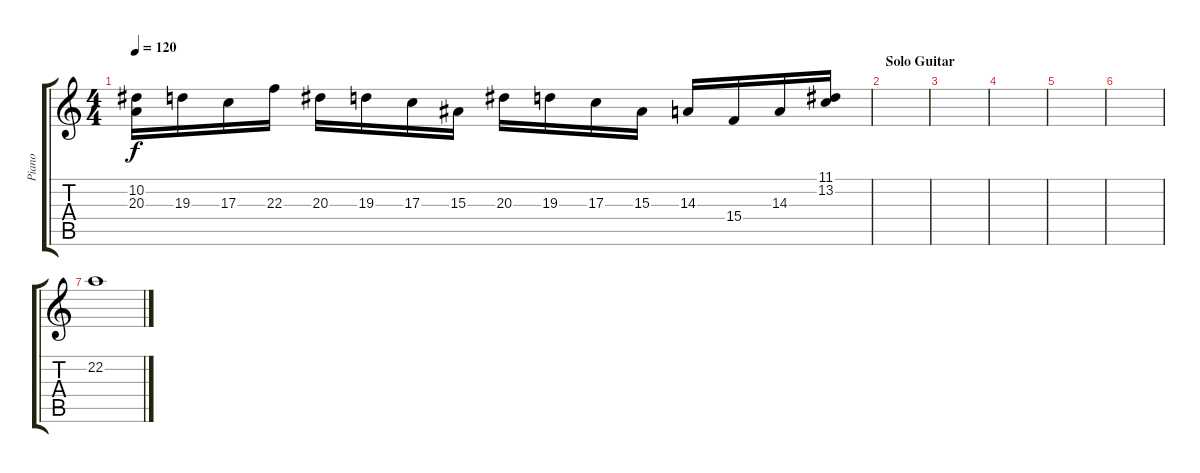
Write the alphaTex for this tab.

\track ("Piano" "Piano") {instrument acousticgrandpiano}
\staff {score tabs}
\tuning (E4 B3 G3 D3 A2 E2) {hide}
\ts (4 4)
\tempo 120
\clef g2
\ks c
(10.2{t} 20.3).16{dy f} 19.3.16 17.3.16 22.3.16 20.3.16 19.3.16 17.3.16 15.3.16 20.3.16 19.3.16 17.3.16 15.3.16 14.3.16 15.4.16 14.3.16 (11.1 13.2).16 |
\section ("" "Solo Guitar")
|
|
|
|
|
22.2.1
